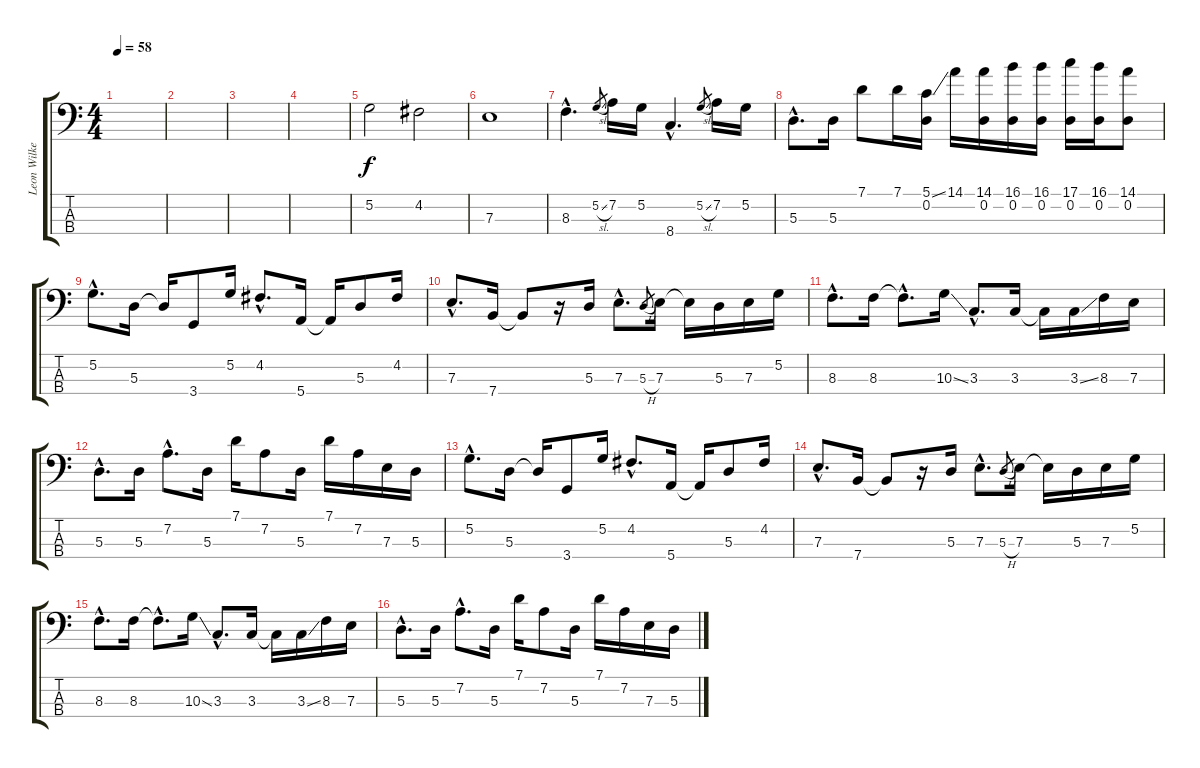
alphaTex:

\track ("Leon Wilkeson (Bass Guitar)" "Leon Wilke") {instrument electricbassfinger}
\staff {score tabs}
\tuning (G2 D2 A1 E1) {hide}
\ts (4 4)
\tempo 58
\clef f4
\ks c
|
|
|
|
5.2.2 4.2.2 |
7.3.1 |
8.3{hac}.4{d} 5.2{sl}.8{gr} 7.2.16 5.2.16 8.4{hac}.4{d} 5.2{sl}.8{gr} 7.2.16 5.2.16 |
5.3{hac}.8{d} 5.3.16 7.1.8 7.1.16 (5.1{ss} 0.2).16 14.1.16 (14.1 0.2).16 (16.1 0.2).16 (16.1 0.2).16 (17.1 0.2).16 (16.1 0.2).16 (14.1 0.2).8 |
5.2{hac}.8{d} 5.3.16 5.3{t}.16 3.4.8 5.2.16 4.2{hac}.8{d} 5.4.16 5.4{t}.16 5.3.8 4.2.16 |
7.3{hac}.8{d} 7.4.16 7.4{t}.8 r.16 5.3.16 7.3{hac}.8{d} 5.3{h}.8{gr} 7.3.16 7.3{t}.16 5.3.16 7.3.16 5.2.16 |
8.3{hac}.8{d} 8.3.16 8.3{hac t}.8{d} 10.3{ss}.16 3.3{hac}.8{d} 3.3.16 3.3{t}.16 3.3{ss}.16 8.3.16 7.3.16 |
5.3{hac}.8{d} 5.3.16 7.2{hac}.8{d} 5.3.16 7.1.16 7.2.8 5.3.16 7.1.16 7.2.16 7.3.16 5.3.16 |
5.2{hac}.8{d} 5.3.16 5.3{t}.16 3.4.8 5.2.16 4.2{hac}.8{d} 5.4.16 5.4{t}.16 5.3.8 4.2.16 |
7.3{hac}.8{d} 7.4.16 7.4{t}.8 r.16 5.3.16 7.3{hac}.8{d} 5.3{h}.8{gr} 7.3.16 7.3{t}.16 5.3.16 7.3.16 5.2.16 |
8.3{hac}.8{d} 8.3.16 8.3{hac t}.8{d} 10.3{ss}.16 3.3{hac}.8{d} 3.3.16 3.3{t}.16 3.3{ss}.16 8.3.16 7.3.16 |
5.3{hac}.8{d} 5.3.16 7.2{hac}.8{d} 5.3.16 7.1.16 7.2.8 5.3.16 7.1.16 7.2.16 7.3.16 5.3.16
